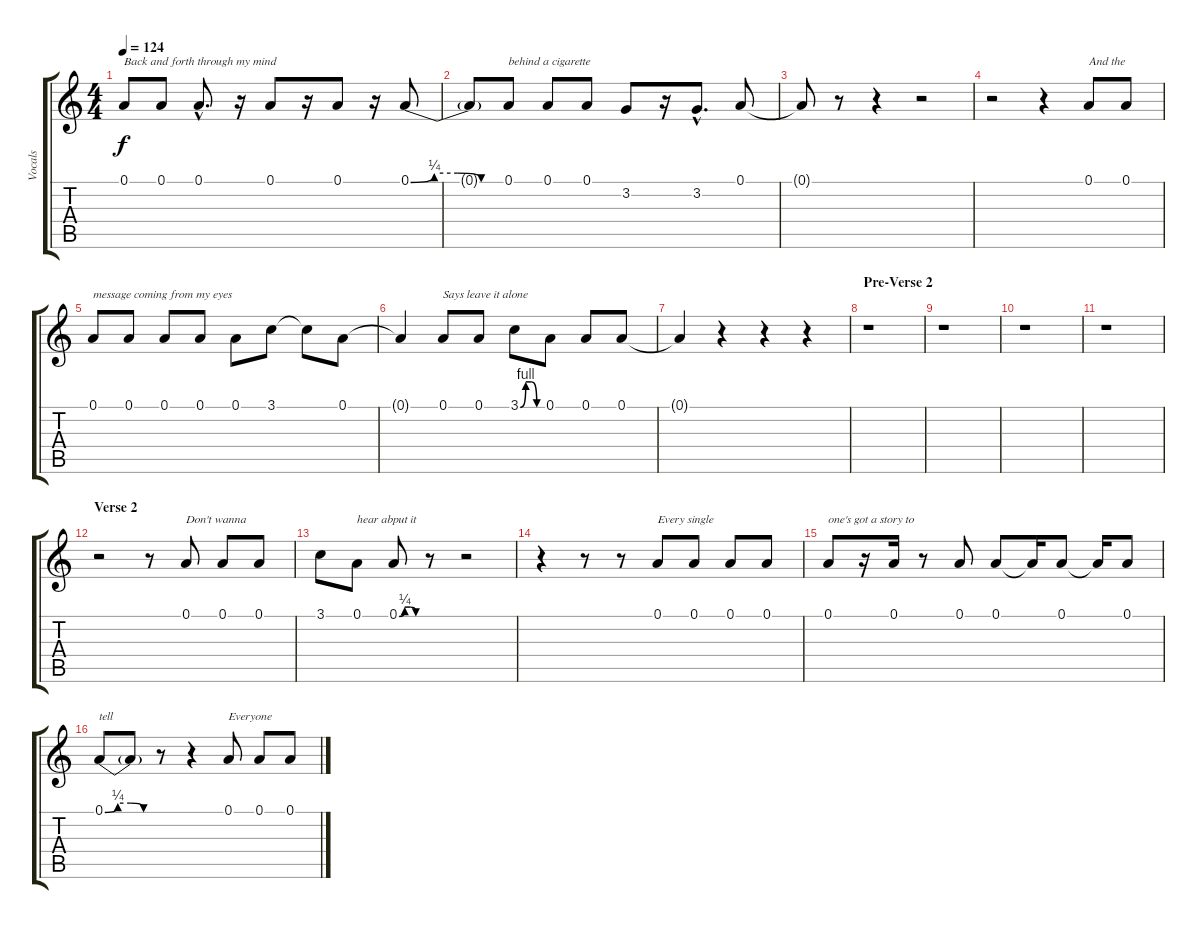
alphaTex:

\track ("Vocals" "Vocals") {instrument oboe}
\staff {score tabs}
\tuning (A4 E4 C4 G3 D3 A2) {hide}
\ts (4 4)
\tempo 124
\clef g2
\ks c
0.1.8{txt "Back and forth through my mind" dy f} 0.1.8 0.1{hac}.8{d} r.16 0.1.8 r.16 0.1.8 r.16 0.1{be (custom 0 0 15 1 30 1 45 0 60 0)}.8 |
0.1{t}.8 0.1.8{txt "behind a cigarette"} 0.1.8 0.1.8 3.2.8 r.16 3.2{hac}.8{d} 0.1.8 |
0.1{t}.8 r.8 r.4 r.2 |
r.2 r.4 0.1.8{txt "And the"} 0.1.8 |
0.1.8{txt "message coming from my eyes"} 0.1.8 0.1.8 0.1.8 0.1.8 3.1.8 3.1{t}.8 0.1.8 |
0.1{t}.4 0.1.8{txt "Says leave it alone"} 0.1.8 3.1{be (custom 0 0 15 4 30 4 45 0 60 0)}.8 0.1.8 0.1.8 0.1.8 |
0.1{t}.4 r.4 r.4 r.4 |
\section ("" "Pre-Verse 2")
r.1 |
r.1 |
r.1 |
r.1 |
\section ("" "Verse 2")
r.2 r.8 0.1.8{txt "Don't wanna"} 0.1.8 0.1.8 |
3.1.8 0.1.8{txt "hear abput it"} 0.1{be (custom 0 0 15 1 30 1 45 0 60 0)}.8 r.8 r.2 |
r.4 r.8 r.8 0.1.8{txt "Every single"} 0.1.8 0.1.8 0.1.8 |
0.1.8{txt "one's got a story to"} r.16 0.1.16 r.8 0.1.8 0.1.8 0.1{t}.16 0.1.8 0.1{t}.16 0.1.8 |
0.1{be (custom 0 0 15 1 30 1 45 0 60 0)}.8{txt "tell"} 0.1{t}.8 r.8 r.4 0.1.8{txt "Everyone"} 0.1.8 0.1.8
